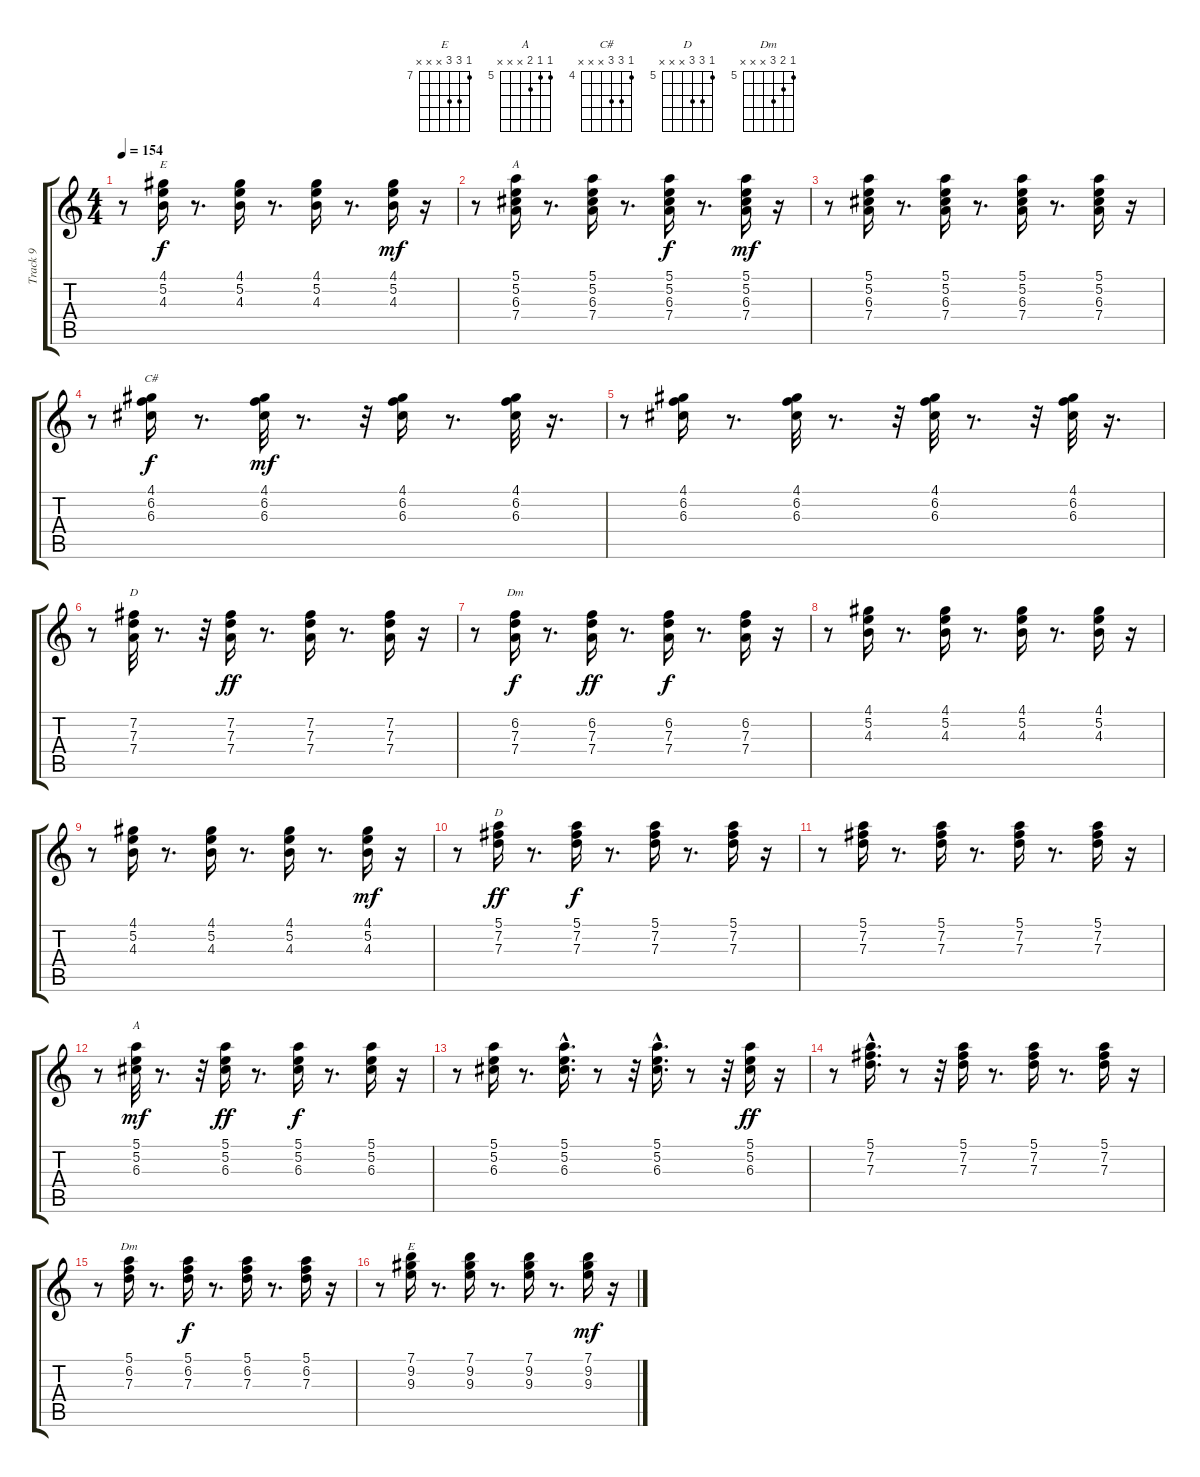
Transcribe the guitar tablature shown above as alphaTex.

\track ("Track 9" "Track 9") {instrument electricguitarclean}
\staff {score tabs}
\tuning (E4 B3 G3 D3 A2 E2) {hide}
\chord ("E" 4 5 4 x x x)
\chord ("A" 5 5 6 7 x x) {firstfret 5}
\chord ("C#" 4 6 6 x x x) {firstfret 4}
\chord ("D" x 7 7 7 x x) {firstfret 7}
\chord ("Dm" x 6 7 7 x x) {firstfret 6}
\chord ("D" 5 7 7 x x x) {firstfret 5}
\chord ("A" 5 5 6 x x x) {firstfret 5}
\chord ("Dm" 5 6 7 x x x) {firstfret 5}
\chord ("E" 7 9 9 x x x) {firstfret 7}
\ts (4 4)
\tempo 154
\clef g2
\ks c
r.8{dy f} (4.1 5.2 4.3).16{ch "E"} r.8{d} (4.1 5.2 4.3).16 r.8{d} (4.1 5.2 4.3).16 r.8{d} (4.1 5.2 4.3).16{dy mf} r.16 |
r.8 (5.1 5.2 6.3 7.4).16{ch "A"} r.8{d} (5.1 5.2 6.3 7.4).16 r.8{d} (5.1 5.2 6.3 7.4).16{dy f} r.8{d} (5.1 5.2 6.3 7.4).16{dy mf} r.16 |
r.8 (5.1 5.2 6.3 7.4).16 r.8{d} (5.1 5.2 6.3 7.4).16 r.8{d} (5.1 5.2 6.3 7.4).16 r.8{d} (5.1 5.2 6.3 7.4).16 r.16 |
r.8 (4.1 6.2 6.3).16{ch "C#" dy f} r.8{d} (4.1 6.2 6.3).32{dy mf} r.8{d} r.32 (4.1 6.2 6.3).16 r.8{d} (4.1 6.2 6.3).32 r.16{d} |
r.8 (4.1 6.2 6.3).16 r.8{d} (4.1 6.2 6.3).32 r.8{d} r.32 (4.1 6.2 6.3).32 r.8{d} r.32 (4.1 6.2 6.3).32 r.16{d} |
r.8 (7.2 7.3 7.4).32{ch "D"} r.8{d} r.32 (7.2 7.3 7.4).16{dy ff} r.8{d} (7.2 7.3 7.4).16 r.8{d} (7.2 7.3 7.4).16 r.16 |
r.8 (6.2 7.3 7.4).16{ch "Dm" dy f} r.8{d} (6.2 7.3 7.4).16{dy ff} r.8{d} (6.2 7.3 7.4).16{dy f} r.8{d} (6.2 7.3 7.4).16 r.16 |
r.8 (4.1 5.2 4.3).16 r.8{d} (4.1 5.2 4.3).16 r.8{d} (4.1 5.2 4.3).16 r.8{d} (4.1 5.2 4.3).16 r.16 |
r.8 (4.1 5.2 4.3).16 r.8{d} (4.1 5.2 4.3).16 r.8{d} (4.1 5.2 4.3).16 r.8{d} (4.1 5.2 4.3).16{dy mf} r.16 |
r.8 (5.1 7.2 7.3).16{ch "D" dy ff} r.8{d} (5.1 7.2 7.3).16{dy f} r.8{d} (5.1 7.2 7.3).16 r.8{d} (5.1 7.2 7.3).16 r.16 |
r.8 (5.1 7.2 7.3).16 r.8{d} (5.1 7.2 7.3).16 r.8{d} (5.1 7.2 7.3).16 r.8{d} (5.1 7.2 7.3).16 r.16 |
r.8 (5.1 5.2 6.3).32{ch "A" dy mf} r.8{d} r.32 (5.1 5.2 6.3).16{dy ff} r.8{d} (5.1 5.2 6.3).16{dy f} r.8{d} (5.1 5.2 6.3).16 r.16 |
r.8 (5.1 5.2 6.3).16 r.8{d} (5.1 5.2{hac} 6.3).16{d} r.8 r.32 (5.1{hac} 5.2{hac} 6.3).16{d} r.8 r.32 (5.1 5.2 6.3).16{dy ff} r.16 |
r.8 (5.1{hac} 7.2{hac} 7.3{hac}).16{d} r.8 r.32 (5.1 7.2 7.3).16 r.8{d} (5.1 7.2 7.3).16 r.8{d} (5.1 7.2 7.3).16 r.16 |
r.8 (5.1 6.2 7.3).16{ch "Dm"} r.8{d} (5.1 6.2 7.3).16{dy f} r.8{d} (5.1 6.2 7.3).16 r.8{d} (5.1 6.2 7.3).16 r.16 |
r.8 (7.1 9.2 9.3).16{ch "E"} r.8{d} (7.1 9.2 9.3).16 r.8{d} (7.1 9.2 9.3).16 r.8{d} (7.1 9.2 9.3).16{dy mf} r.16
